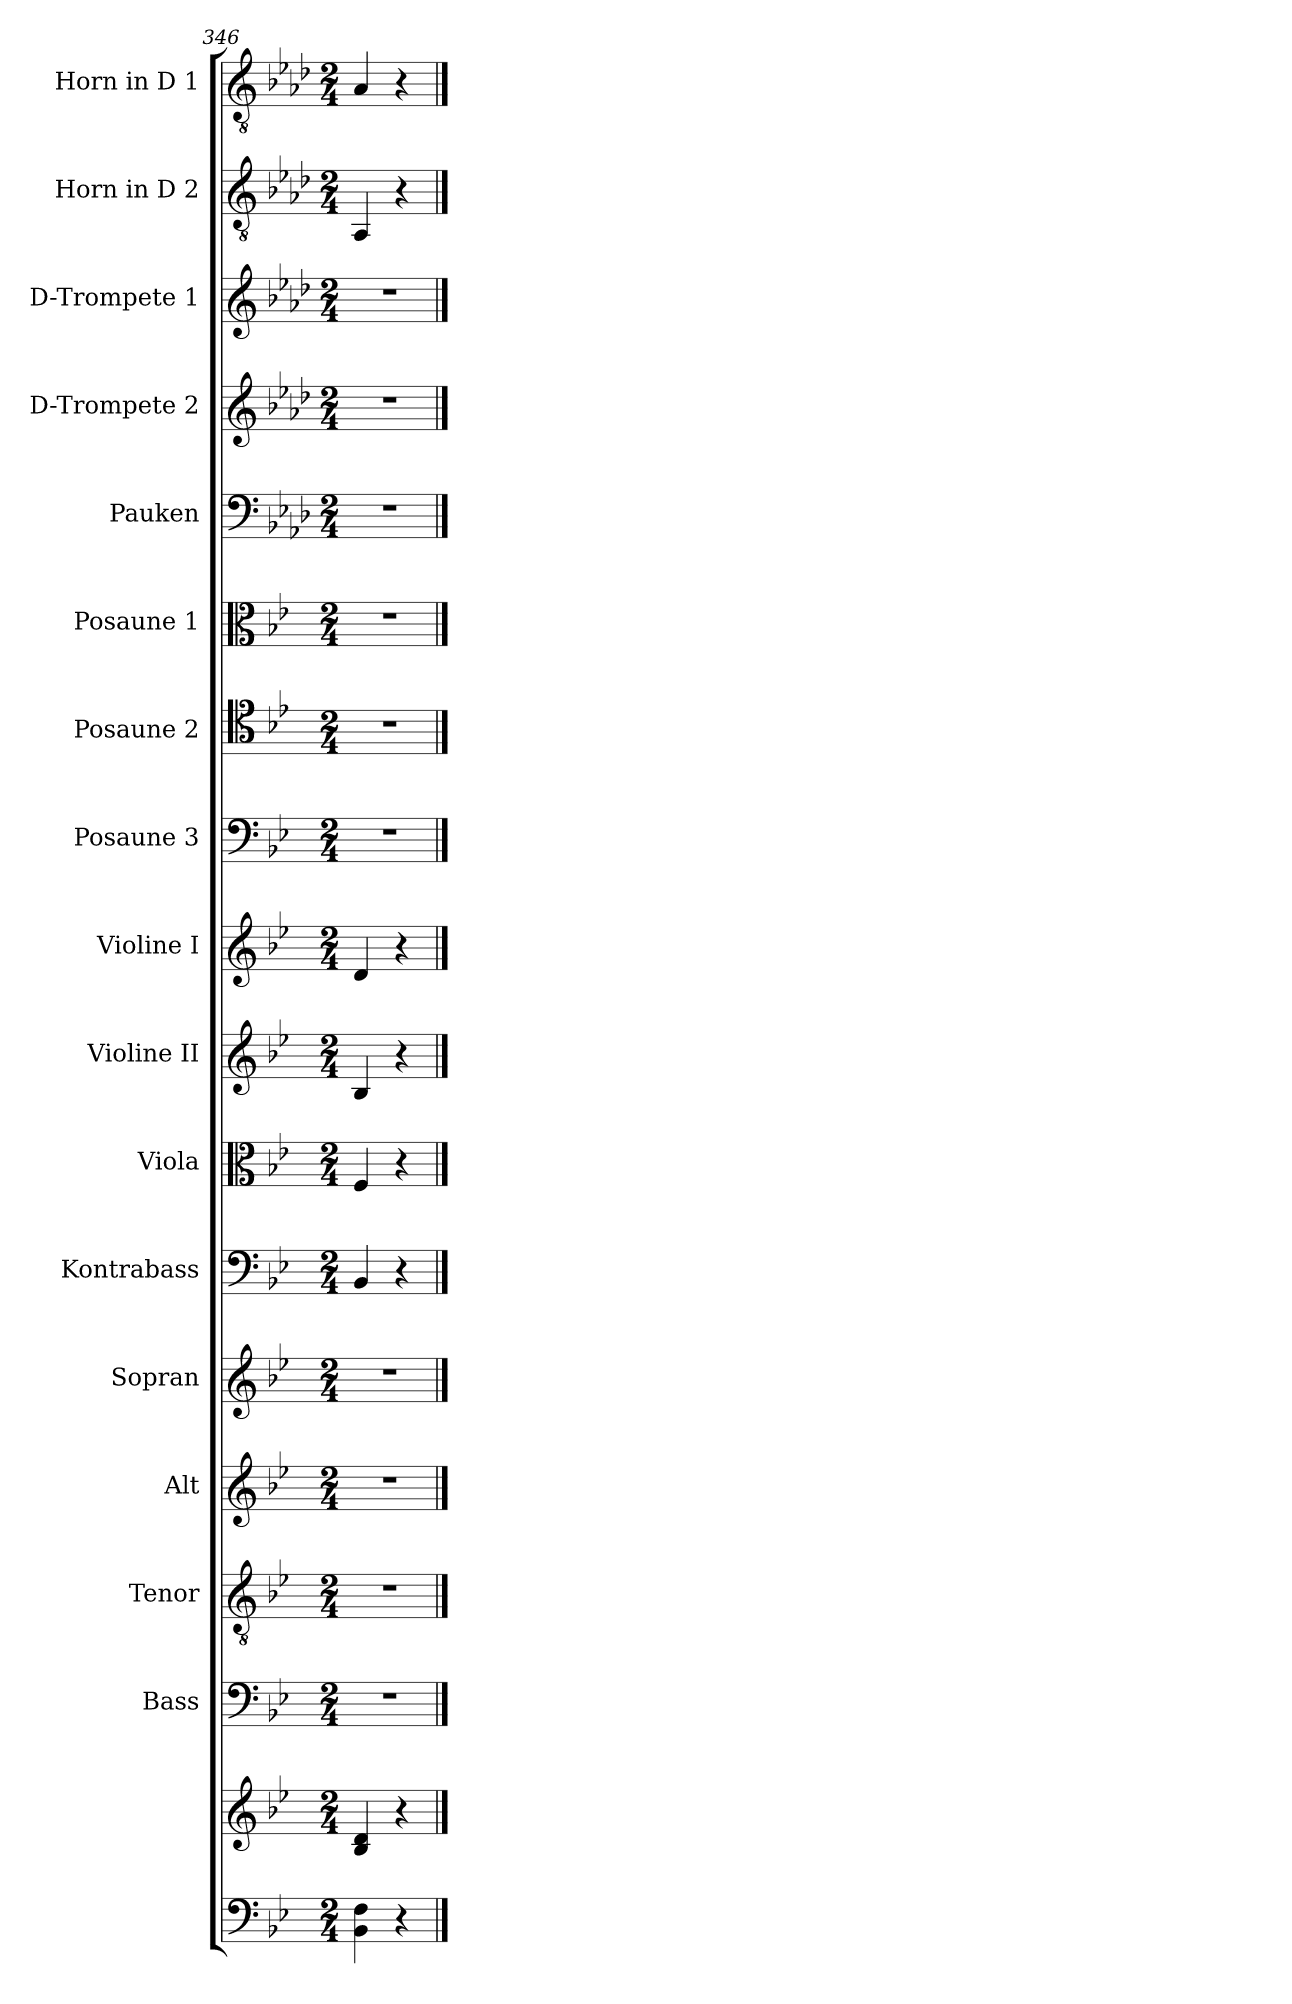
**kern	**kern	**kern	**kern	**kern	**kern	**kern	**kern	**kern	**kern	**kern	**kern	**kern	**kern	**kern	**kern	**kern	**kern
*part17	*part17	*part16	*part15	*part14	*part13	*part12	*part11	*part10	*part9	*part8	*part7	*part6	*part5	*part4	*part3	*part2	*part1
*staff18	*staff17	*staff16	*staff15	*staff14	*staff13	*staff12	*staff11	*staff10	*staff9	*staff8	*staff7	*staff6	*staff5	*staff4	*staff3	*staff2	*staff1
*	*	*I"Bass	*I"Tenor	*I"Alt	*I"Sopran	*I"Kontrabass	*I"Viola	*I"Violine II	*I"Violine I	*I"Posaune 3	*I"Posaune 2	*I"Posaune 1	*I"Pauken	*I"D-Trompete 2	*I"D-Trompete 1	*I"Horn in D 2	*I"Horn in D 1
*	*	*I'B.	*I'T.	*I'A.	*I'S.	*I'Kb.	*I'Vla.	*I'Vl. II	*I'Vl. I	*I'Pos. 3	*I'Pos. 2	*I'Pos. 1	*I'Pk.	*I'D Trp. 2	*I'D Trp. 1	*I'Hrn. 2	*I'Hrn. 1
*clefF4	*clefG2	*clefF4	*clefGv2	*clefG2	*clefG2	*clefF4	*clefC3	*clefG2	*clefG2	*clefF4	*clefC4	*clefC3	*clefF4	*clefG2	*clefG2	*clefGv2	*clefGv2
*	*	*	*	*	*	*ITrd7c12	*	*	*	*	*	*	*ITrd-1c-2	*ITrd-1c-2	*ITrd-1c-2	*ITrd-1c-2	*ITrd-1c-2
*k[b-e-]	*k[b-e-]	*k[b-e-]	*k[b-e-]	*k[b-e-]	*k[b-e-]	*k[b-e-]	*k[b-e-]	*k[b-e-]	*k[b-e-]	*k[b-e-]	*k[b-e-]	*k[b-e-]	*k[b-e-]	*k[b-e-]	*k[b-e-]	*k[b-e-]	*k[b-e-]
*B-:	*B-:	*B-:	*B-:	*B-:	*B-:	*B-:	*B-:	*B-:	*B-:	*B-:	*B-:	*B-:	*B-:	*B-:	*B-:	*B-:	*B-:
*M2/4	*M2/4	*M2/4	*M2/4	*M2/4	*M2/4	*M2/4	*M2/4	*M2/4	*M2/4	*M2/4	*M2/4	*M2/4	*M2/4	*M2/4	*M2/4	*M2/4	*M2/4
=346	=346	=346	=346	=346	=346	=346	=346	=346	=346	=346	=346	=346	=346	=346	=346	=346	=346
4BB-\ 4F\	4B-/ 4d/	2r	2r	2r	2r	4BBB-/	4F/	4B-/	4d/	2r	2r	2r	2r	2r	2r	4BB-/	4B-/
4r	4r	.	.	.	.	4r	4r	4r	4r	.	.	.	.	.	.	4r	4r
==	==	==	==	==	==	==	==	==	==	==	==	==	==	==	==	==	==
*-	*-	*-	*-	*-	*-	*-	*-	*-	*-	*-	*-	*-	*-	*-	*-	*-	*-
